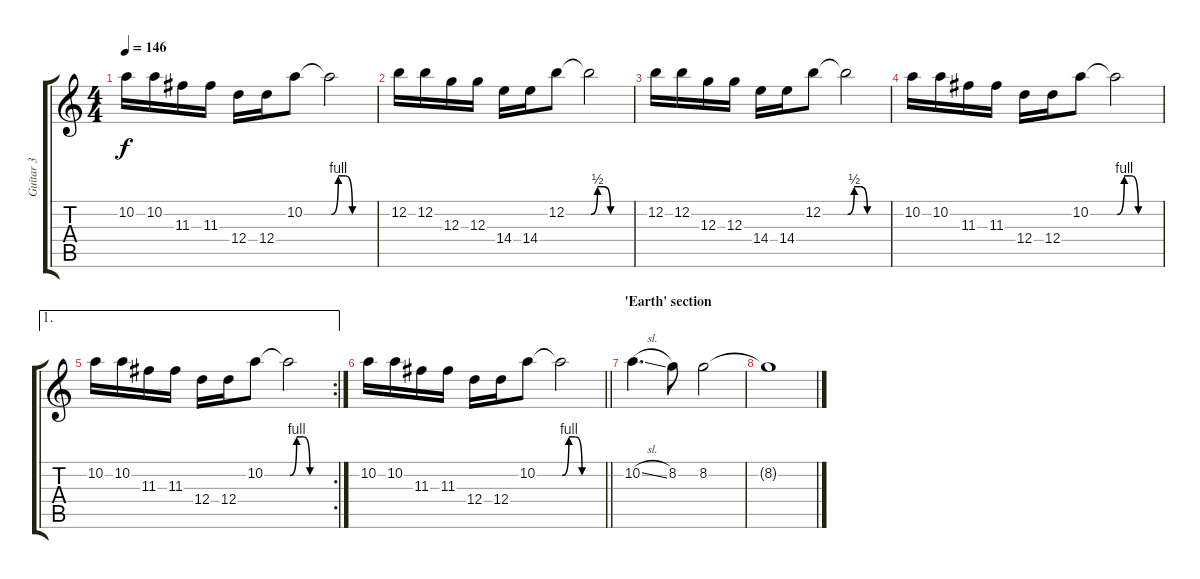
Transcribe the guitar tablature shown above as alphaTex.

\track ("Guitar 3" "Guitar 3") {instrument overdrivenguitar}
\staff {score tabs}
\tuning (E4 B3 G3 D3 A2 E2) {hide}
\ts (4 4)
\tempo 146
\clef g2
\ks c
10.2.16{dy f} 10.2.16 11.3.16 11.3.16 12.4.16 12.4.16 10.2.8 10.2{be (custom 0 0 10 4 20 4 30 0 60 0) t}.2 |
12.2.16 12.2.16 12.3.16 12.3.16 14.4.16 14.4.16 12.2.8 12.2{be (custom 0 0 10 2 20 2 30 0 60 0) t}.2 |
12.2.16 12.2.16 12.3.16 12.3.16 14.4.16 14.4.16 12.2.8 12.2{be (custom 0 0 10 2 20 2 30 0 60 0) t}.2 |
10.2.16 10.2.16 11.3.16 11.3.16 12.4.16 12.4.16 10.2.8 10.2{be (custom 0 0 10 4 20 4 30 0 60 0) t}.2 |
\ae 1
\rc 2
10.2.16 10.2.16 11.3.16 11.3.16 12.4.16 12.4.16 10.2.8 10.2{be (custom 0 0 10 4 20 4 30 0 60 0) t}.2 |
\barLineRight lightlight
10.2.16 10.2.16 11.3.16 11.3.16 12.4.16 12.4.16 10.2.8 10.2{be (custom 0 0 10 4 20 4 30 0 60 0) t}.2 |
\section ("" "'Earth' section")
10.2{sl}.4{d} 8.2.8 8.2.2 |
8.2{t}.1
